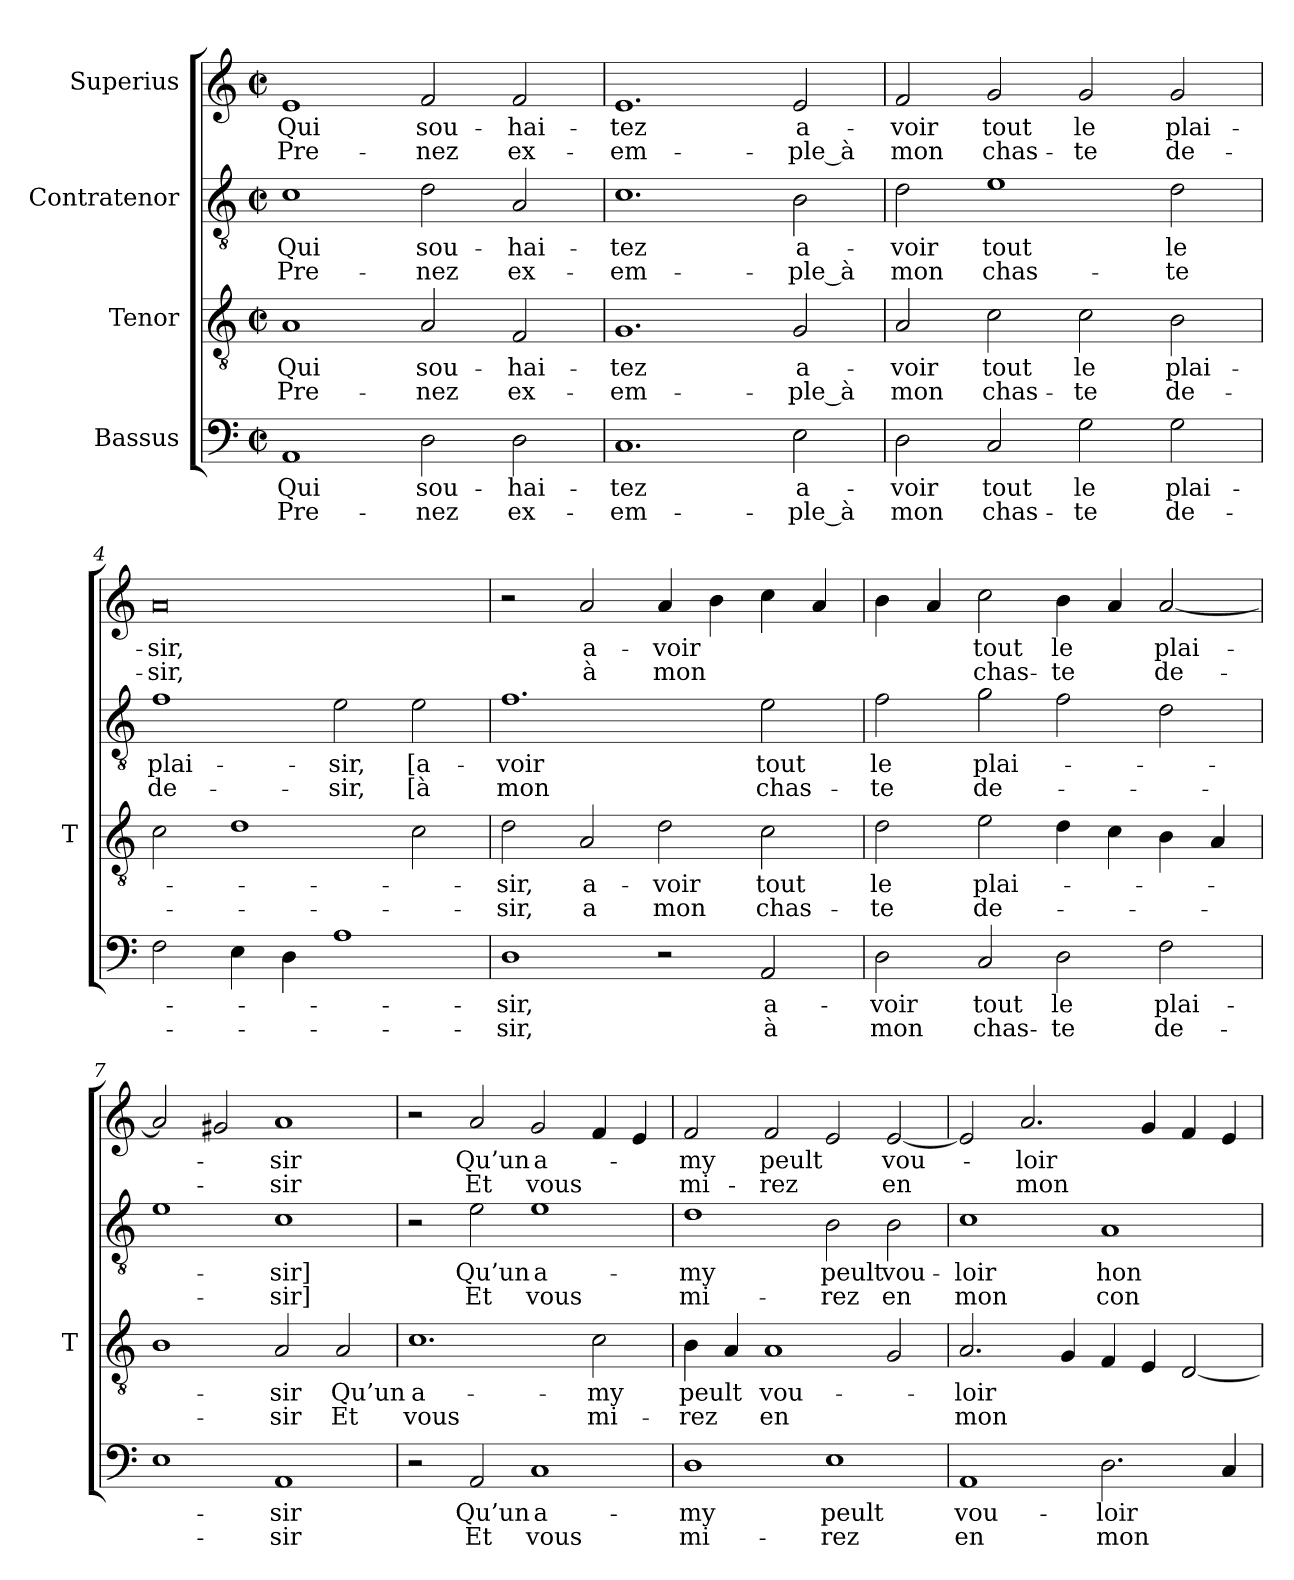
**kern	**text	**text	**kern	**text	**text	**kern	**text	**text	**kern	**text	**text
*part4	*part4	*part4	*part3	*part3	*part3	*part2	*part2	*part2	*part1	*part1	*part1
*staff4	*staff4	*staff4	*staff3	*staff3	*staff3	*staff2	*staff2	*staff2	*staff1	*staff1	*staff1
*I"Bassus	*	*	*I"Tenor	*	*	*I"Contratenor	*	*	*I"Superius	*	*
*	*	*	*I'T	*	*	*	*	*	*	*	*
*clefF4	*	*	*clefGv2	*	*	*clefGv2	*	*	*clefG2	*	*
*k[]	*	*	*k[]	*	*	*k[]	*	*	*k[]	*	*
*C:	*	*	*C:	*	*	*C:	*	*	*C:	*	*
*M2/2	*	*	*M2/2	*	*	*M2/2	*	*	*M2/2	*	*
*met(c|)	*	*	*met(c|)	*	*	*met(c|)	*	*	*met(c|)	*	*
=1	=1	=1	=1	=1	=1	=1	=1	=1	=1	=1	=1
1AA	-Qui	Pre-	1A	-Qui	Pre-	1c	-Qui	Pre-	1e	-Qui	Pre-
2D	sou-	-nez	2A	sou-	-nez	2d	sou-	-nez	2f	sou-	-nez
2D	hai-	ex-	2F	hai-	ex-	2A	hai-	ex-	2f	hai-	ex-
=2	=2	=2	=2	=2	=2	=2	=2	=2	=2	=2	=2
1.C	-tez	em-	1.G	-tez	em-	1.c	-tez	em-	1.e	-tez	em-
2E	a-	-ple_à	2G	a-	-ple_à	2B	a-	-ple_à	2e	a-	-ple_à
=3	=3	=3	=3	=3	=3	=3	=3	=3	=3	=3	=3
2D	-voir	-mon	2A	-voir	-mon	2d	-voir	-mon	2f	-voir	-mon
2C	-tout	chas-	2c	-tout	chas-	1e	-tout	chas-	2g	-tout	chas-
2G	-le	-te	2c	-le	-te	.	.	.	2g	-le	-te
2G	plai-	de-	2B	plai-	de-	2d	-le	-te	2g	plai-	de-
=4	=4	=4	=4	=4	=4	=4	=4	=4	=4	=4	=4
2F	.	.	2c	.	.	1f	plai-	de-	0a	-sir,	-sir,
4E	.	.	1d	.	.	.	.	.	.	.	.
4D	.	.	.	.	.	.	.	.	.	.	.
1A	.	.	.	.	.	2e	-sir,	-sir,	.	.	.
.	.	.	2c	.	.	2e	[a-	-[à	.	.	.
=5	=5	=5	=5	=5	=5	=5	=5	=5	=5	=5	=5
1D	-sir,	-sir,	2d	-sir,	-sir,	1.f	-voir	-mon	2r	.	.
.	.	.	2A	a-	-a	.	.	.	2a	a-	-à
2r	.	.	2d	-voir	-mon	.	.	.	4a	-voir	-mon
.	.	.	.	.	.	.	.	.	4b	.	.
2AA	a-	-à	2c	-tout	chas-	2e	-tout	chas-	4cc	.	.
.	.	.	.	.	.	.	.	.	4a	.	.
=6	=6	=6	=6	=6	=6	=6	=6	=6	=6	=6	=6
2D	-voir	-mon	2d	-le	-te	2f	-le	-te	4b	.	.
.	.	.	.	.	.	.	.	.	4a	.	.
2C	-tout	chas-	2e	plai-	de-	2g	plai-	de-	2cc	-tout	chas-
2D	-le	-te	4d	.	.	2f	.	.	4b	-le	-te
.	.	.	4c	.	.	.	.	.	4a	.	.
2F	plai-	de-	4B	.	.	2d	.	.	[2a	plai-	de-
.	.	.	4A	.	.	.	.	.	.	.	.
=7	=7	=7	=7	=7	=7	=7	=7	=7	=7	=7	=7
1E	.	.	1B	.	.	1e	.	.	2a]	.	.
.	.	.	.	.	.	.	.	.	2g#X	.	.
1AA	-sir	-sir	2A	-sir	-sir	1c	-sir]	-sir]	1a	-sir	-sir
.	.	.	2A	-Qu’un	-Et	.	.	.	.	.	.
=8	=8	=8	=8	=8	=8	=8	=8	=8	=8	=8	=8
2r	.	.	1.c	a-	-vous	2r	.	.	2r	.	.
2AA	-Qu’un	-Et	.	.	.	2e	-Qu’un	-Et	2a	-Qu’un	-Et
1C	a-	-vous	.	.	.	1e	a-	-vous	2g	a-	-vous
.	.	.	2c	-my	mi-	.	.	.	4f	.	.
.	.	.	.	.	.	.	.	.	4e	.	.
!!LO:LB:g=z
=9	=9	=9	=9	=9	=9	=9	=9	=9	=9	=9	=9
1D	-my	mi-	4B	-peult	-rez	1d	-my	mi-	2f	-my	mi-
.	.	.	4A	.	.	.	.	.	.	.	.
.	.	.	1A	vou-	-en	.	.	.	2f	-peult	-rez
1E	-peult	-rez	.	.	.	2B	-peult	-rez	2e	.	.
.	.	.	2G	.	.	2B	vou-	-en	[2e	vou-	-en
=10	=10	=10	=10	=10	=10	=10	=10	=10	=10	=10	=10
1AA	vou-	-en	2.A	-loir	-mon	1c	-loir	-mon	2e]	.	.
.	.	.	.	.	.	.	.	.	2.a	-loir	-mon
.	.	.	4G	.	.	.	.	.	.	.	.
2.D	-loir	-mon	4F	.	.	1A	hon-	con-	.	.	.
.	.	.	4E	.	.	.	.	.	4g	.	.
.	.	.	[2D	.	.	.	.	.	4f	.	.
4C	.	.	.	.	.	.	.	.	4e	.	.
=	=	=	=	=	=	=	=	=	=	=	=
*-	*-	*-	*-	*-	*-	*-	*-	*-	*-	*-	*-
